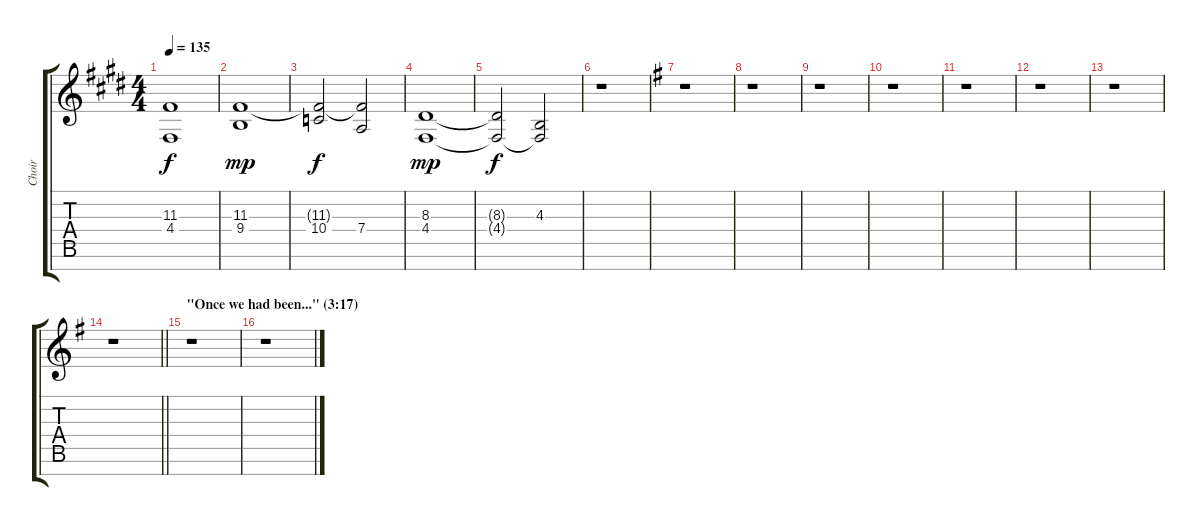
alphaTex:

\track ("Choir" "Choir") {instrument choiraahs}
\staff {score tabs}
\tuning (E4 B3 G3 D3 A2 E2 B1) {hide}
\ts (4 4)
\tempo 135
\clef g2
\ks c#minor
(11.3{t} 4.4{t}).1{dy f} |
(11.3 9.4).1{dy mp} |
(11.3{t} 10.4).2{dy f} (11.3{t} 7.4).2 |
(8.3 4.4).1{dy mp} |
(8.3{t} 4.4{t}).2{dy f} (4.3 4.4{t}).2 |
r.1 |
\ks eminor
r.1 |
r.1 |
r.1 |
r.1 |
r.1 |
r.1 |
r.1 |
\barLineRight lightlight
r.1 |
\section ("" "\"Once we had been...\" (3:17)")
r.1 |
r.1
